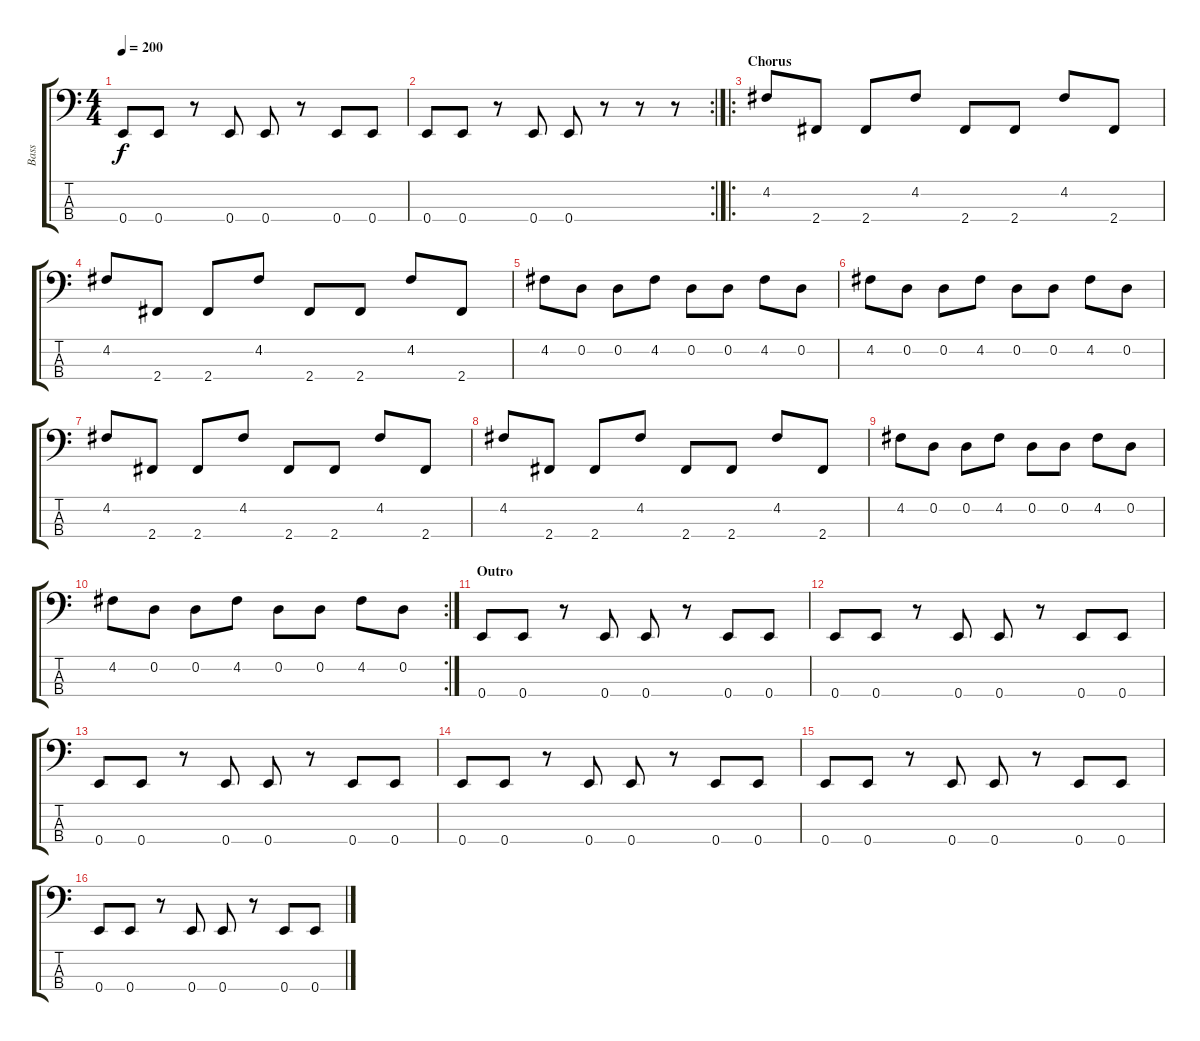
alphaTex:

\track ("Bass" "Bass") {instrument electricbassfinger}
\staff {score tabs}
\tuning (G2 D2 A1 E1) {hide}
\ts (4 4)
\tempo 200
\clef f4
\ks c
0.4.8{dy f} 0.4.8 r.8 0.4.8 0.4.8 r.8 0.4.8 0.4.8 |
\rc 2
0.4.8 0.4.8 r.8 0.4.8 0.4.8 r.8 r.8 r.8 |
\ro
\section ("" "Chorus")
4.2.8 2.4.8 2.4.8 4.2.8 2.4.8 2.4.8 4.2.8 2.4.8 |
4.2.8 2.4.8 2.4.8 4.2.8 2.4.8 2.4.8 4.2.8 2.4.8 |
4.2.8 0.2.8 0.2.8 4.2.8 0.2.8 0.2.8 4.2.8 0.2.8 |
4.2.8 0.2.8 0.2.8 4.2.8 0.2.8 0.2.8 4.2.8 0.2.8 |
4.2.8 2.4.8 2.4.8 4.2.8 2.4.8 2.4.8 4.2.8 2.4.8 |
4.2.8 2.4.8 2.4.8 4.2.8 2.4.8 2.4.8 4.2.8 2.4.8 |
4.2.8 0.2.8 0.2.8 4.2.8 0.2.8 0.2.8 4.2.8 0.2.8 |
\rc 2
4.2.8 0.2.8 0.2.8 4.2.8 0.2.8 0.2.8 4.2.8 0.2.8 |
\section ("" "Outro")
0.4.8 0.4.8 r.8 0.4.8 0.4.8 r.8 0.4.8 0.4.8 |
0.4.8 0.4.8 r.8 0.4.8 0.4.8 r.8 0.4.8 0.4.8 |
0.4.8 0.4.8 r.8 0.4.8 0.4.8 r.8 0.4.8 0.4.8 |
0.4.8 0.4.8 r.8 0.4.8 0.4.8 r.8 0.4.8 0.4.8 |
0.4.8 0.4.8 r.8 0.4.8 0.4.8 r.8 0.4.8 0.4.8 |
0.4.8 0.4.8 r.8 0.4.8 0.4.8 r.8 0.4.8 0.4.8
